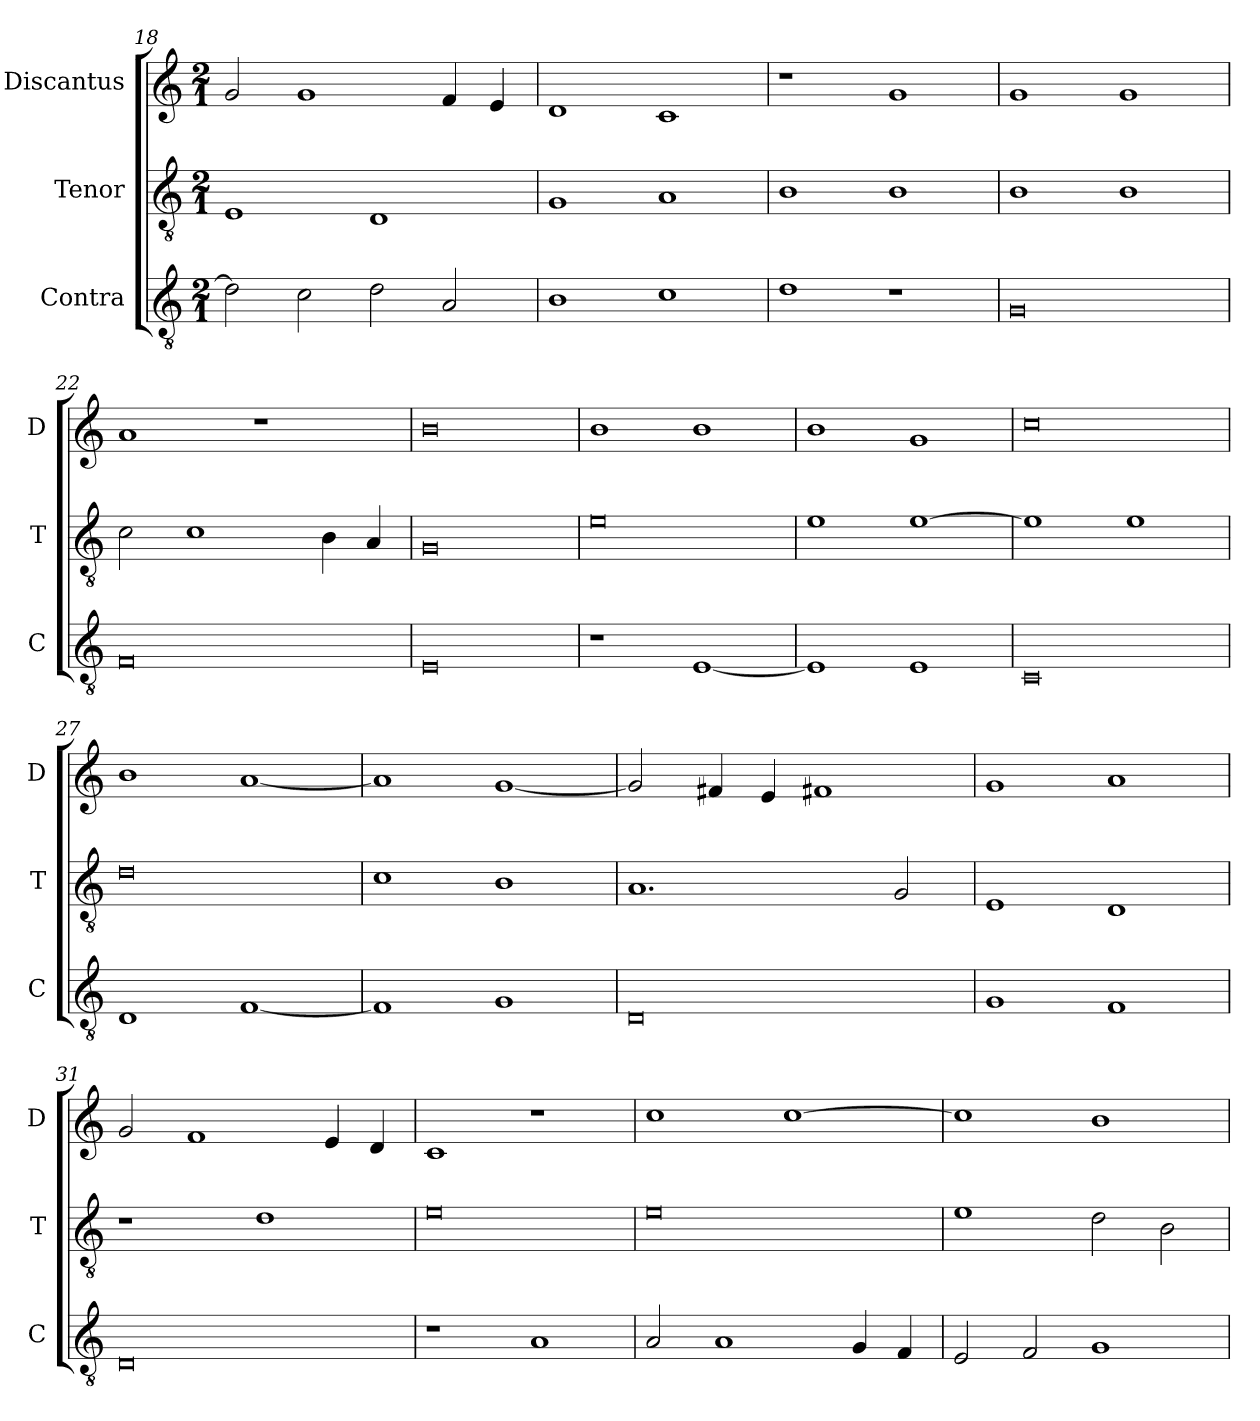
**kern	**kern	**kern
*part3	*part2	*part1
*staff3	*staff2	*staff1
*I"Contra	*I"Tenor	*I"Discantus
*I'C	*I'T	*I'D
*clefGv2	*clefGv2	*clefG2
*k[]	*k[]	*k[]
*M2/1	*M2/1	*M2/1
=18	=18	=18
2d]	1E	2g
2c	.	1g
2d	1D	.
2A	.	4f
.	.	4e
=19	=19	=19
1B	1G	1d
1c	1A	1c
=20	=20	=20
1d	1B	1r
1r	1B	1g
=21	=21	=21
0G	1B	1g
.	1B	1g
=22	=22	=22
0F	2c	1a
.	1c	.
.	.	1r
.	4B	.
.	4A	.
=23	=23	=23
0E	0G	0b
=24	=24	=24
1r	0e	1b
[1E	.	1b
=25	=25	=25
1E]	1e	1b
1E	[1e	1g
=26	=26	=26
0C	1e]	0cc
.	1e	.
=27	=27	=27
1D	0d	1b
[1F	.	[1a
=28	=28	=28
1F]	1c	1a]
1G	1B	[1g
=29	=29	=29
0D	1.A	2g]
.	.	4f#X
.	.	4e
.	.	1f#X
.	2G	.
=30	=30	=30
1G	1E	1g
1F	1D	1a
=31	=31	=31
0D	1r	2g
.	.	1f
.	1d	.
.	.	4e
.	.	4d
=32	=32	=32
1r	0e	1c
1A	.	1r
=33	=33	=33
2A	0e	1cc
1A	.	.
.	.	[1cc
4G	.	.
4F	.	.
=34	=34	=34
2E	1e	1cc]
2F	.	.
1G	2d	1b
.	2B	.
=	=	=
*-	*-	*-
